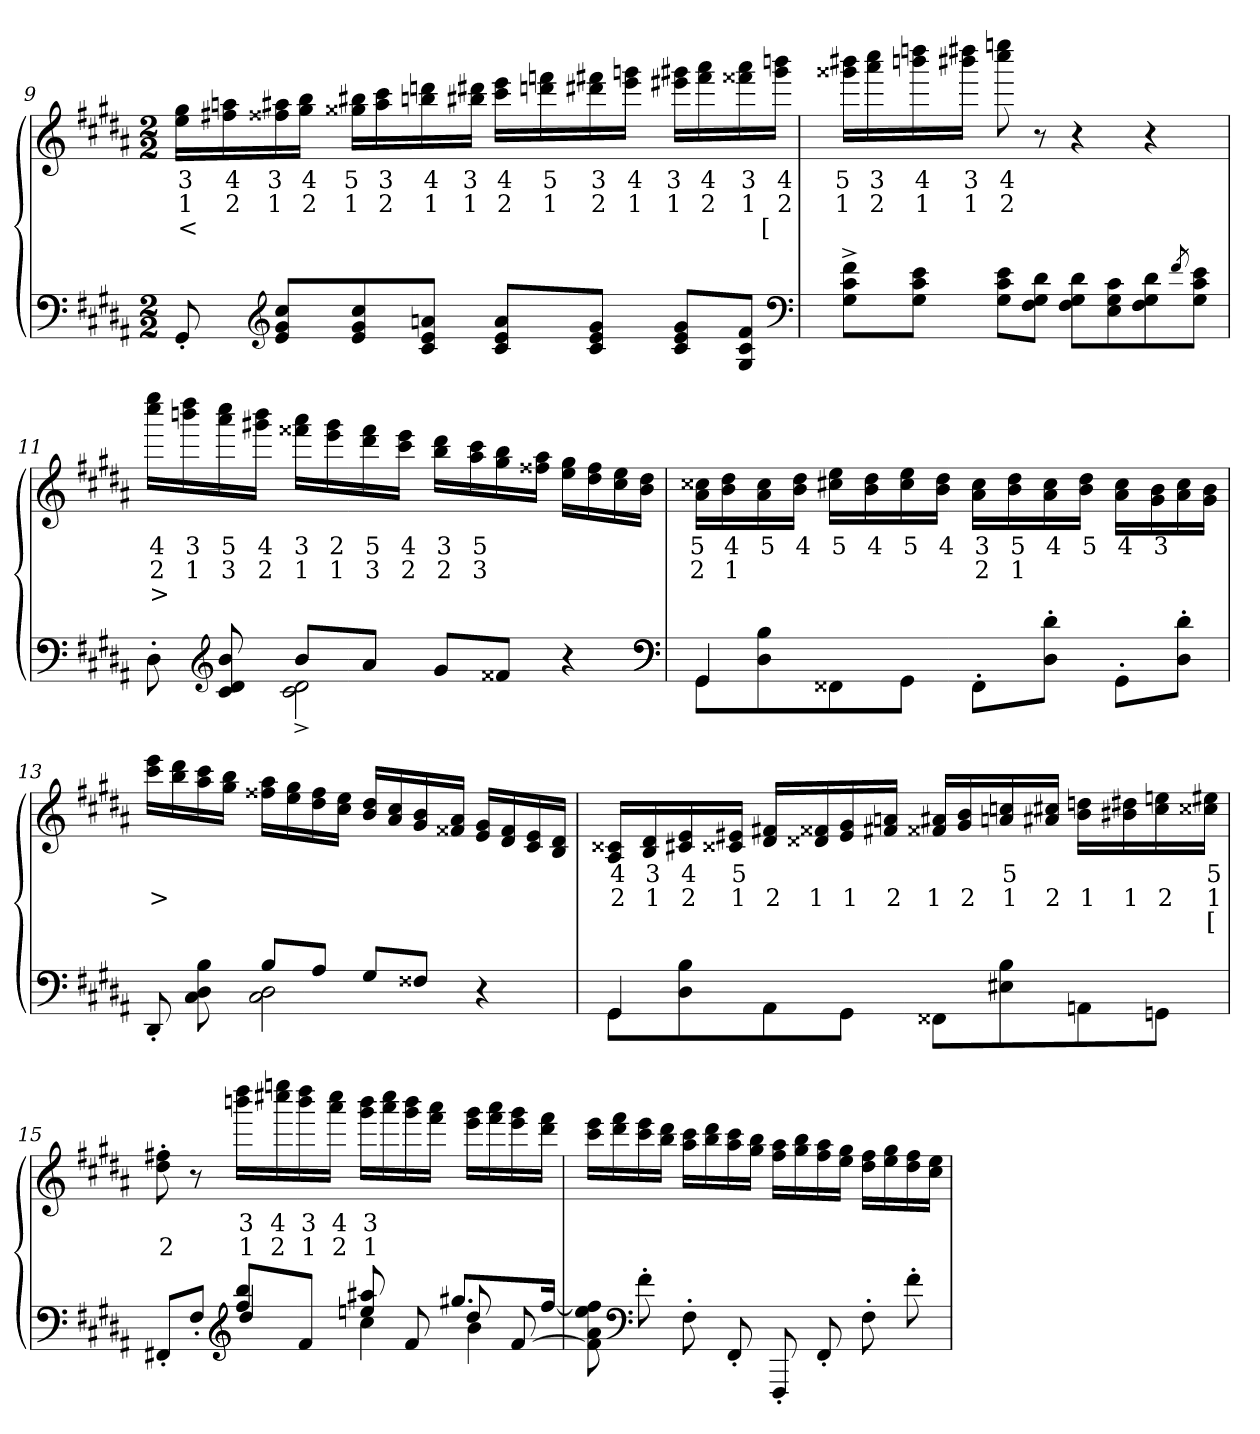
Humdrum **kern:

**kern	**kern	**text	**text	**text
*part2	*part1	*part1	*part1	*part1
*staff2	*staff1	*staff1	*staff1	*staff1
*clefF4	*clefG2	*	*	*
*k[f#c#g#d#a#]	*k[f#c#g#d#a#]	*	*	*
*M2/2	*M2/2	*	*	*
=9	=9	=9	=9	=9
8GG#'>	16gg# 16eeLL	3	1	<
.	16aan 16ff#X	4	2	.
*clefG2	*	*	*	*
8cc# 8g# 8eL	16aa#X 16ff##X	3	1	.
.	16bb 16gg#JJ	4	2	.
8cc# 8g# 8e	16bb#X 16gg##XLL	5	1	.
.	16ccc# 16aa#	3	2	.
8an 8e 8c#J	16dddn 16bbn	4	1	.
.	16ddd#X 16bb#XJJ	3	1	.
8a 8e 8c#L	16eee 16ccc#LL	4	2	.
.	16fffn 16dddn	5	1	.
8g# 8e 8c#J	16fff#X 16ddd#X	3	2	.
.	16gggn 16eeeJJ	4	1	.
8g# 8e 8c#L	16ggg#X 16eee#XLL	3	1	.
.	16aaa# 16fff#	4	2	.
8f# 8c# 8G#J	16aaa# 16fff##X	3	1	.
.	16bbbn 16ggg#JJ	4	2	[
*clefF4	*	*	*	*
=10	=10	=10	=10	=10
8f#^> 8c#^> 8G#^>L	16bbb#X 16ggg##XLL	5	1	.
.	16cccc# 16aaa#	3	2	.
8e 8c# 8G#J	16ddddn 16bbbn	4	1	.
.	16dddd#X 16bbb#XJJ	3	1	.
8e 8c# 8G#L	8eeeen 8cccc#	4	2	.
8d# 8G# 8F#J	8r	.	.	.
8d# 8G# 8F#L	4r	.	.	.
8c# 8G# 8E	.	.	.	.
8d# 8G# 8F#	4r	.	.	.
8qf#/	.	.	.	.
8e 8c# 8G#J	.	.	.	.
=11	=11	=11	=11	=11
*^	*	*	*	*
8D#'>\	4ryy	16eeee 16cccc#LL	4	2	>
.	.	16dddd# 16bbbn	3	1	.
*clefG2	*	*	*	*	*
8b 8d# 8c#	.	16cccc# 16aaa#	5	3	.
.	.	16bbb 16ggg#XJJ	4	2	.
8bL	2d#^> 2c#^>	16aaa# 16fff##XLL	3	1	.
.	.	16ggg# 16eee	2	1	.
8a#J	.	16fff## 16ddd#	5	3	.
.	.	16eee 16ccc#JJ	4	2	.
8g#L	.	16ddd# 16bbLL	3	2	.
.	.	16ccc# 16aa#	5	3	.
8f##XJ	.	16bb 16gg#	.	.	.
.	.	16aa# 16ff##JJ	.	.	.
4r	4ryy	16gg# 16eeLL	.	.	.
.	.	16ff## 16dd#	.	.	.
.	.	16ee 16cc#	.	.	.
.	.	16dd# 16bJJ	.	.	.
*clefF4	*	*	*	*	*
=12	=12	=12	=12	=12	=12
4GG#	8GG#L	16cc##X 16a#LL	5	2	.
.	.	16dd# 16b	4	1	.
.	8B 8D#	16cc## 16a#	5	.	.
.	.	16dd# 16bJJ	4	.	.
2.ryy	8FF##X	16ee 16cc#XLL	5	.	.
.	.	16dd# 16b	4	.	.
.	8GG#J	16ee 16cc#	5	.	.
.	.	16dd# 16bJJ	4	.	.
.	8FF##'>\L	16cc# 16a#LL	3	2	.
.	.	16dd# 16b	5	1	.
.	8d#'> 8D#'>J	16cc# 16a#	4	.	.
.	.	16dd# 16bJJ	5	.	.
.	8GG#'>\L	16cc#\ 16a#LL	4	.	.
.	.	16b 16g#	3	.	.
.	8d#'> 8D#'>J	16cc# 16a#	.	.	.
.	.	16b 16g#JJ	.	.	.
=13	=13	=13	=13	=13	=13
8DD#'>	4ryy	16eee 16ccc#LL	.	>	.
.	.	16ddd# 16bb	.	.	.
8B 8D# 8C#	.	16ccc# 16aa#	.	.	.
.	.	16bb 16gg#JJ	.	.	.
8BL	2D# 2C#	16aa# 16ff##XLL	.	.	.
.	.	16gg# 16ee	.	.	.
8A#J	.	16ff## 16dd#	.	.	.
.	.	16ee 16cc#JJ	.	.	.
8G#L	.	16dd# 16bLL	.	.	.
.	.	16cc# 16a#	.	.	.
8F##XJ	.	16b 16g#	.	.	.
.	.	16a# 16f##JJ	.	.	.
4r	4ryy	16g# 16eLL	.	.	.
.	.	16f## 16d#	.	.	.
.	.	16e 16c#	.	.	.
.	.	16d# 16BJJ	.	.	.
=14	=14	=14	=14	=14	=14
4GG#	8GG#L	16c##X 16A#LL	4	2	.
.	.	16d# 16B	3	1	.
.	8B 8D#	16e 16c#X	4	2	.
.	.	16e#X 16c##XJJ	5	1	.
2.ryy	8AA#	16f#X 16d#LL	.	2	.
.	.	16f##X 16d##X	.	1	.
.	8GG#J	16g# 16e#	.	1	.
.	.	16an 16f#XJJ	.	2	.
.	8FF##X\L	16a#X 16f##XLL	.	1	.
.	.	16b 16g#	.	2	.
.	8B 8E#X	16ccn 16an	5	1	.
.	.	16cc#X 16a#XJJ	.	2	.
.	8AAn	16ddn 16bLL	.	1	.
.	.	16dd#X 16b#X	.	1	.
.	8GGnJ	16een 16cc#	.	2	.
.	.	16ee#X 16cc##XJJ	5	1	[
=15	=15	=15	=15	=15	=15
*	*^	*	*	*	*
8FF#X'>/L	2.ryy	4ryy	8ff#X'> 8dd#'>	.	2	.
8F#'>J	.	.	8r	.	.	.
*clefG2	*	*	*	*	*	*
8bb 8ff#/L	.	4dd#	16dddd# 16bbbnLL	3	1	.
.	.	.	16eeeen 16cccc#X	4	2	.
8f#J	.	.	16dddd# 16bbb	3	1	.
.	.	.	16cccc# 16aaa#JJ	4	2	.
8aa#X 8een/L	.	4cc#\	16bbb 16ggg#LL	3	1	.
.	.	.	16cccc# 16aaa#	.	.	.
8f#	.	.	16bbb 16ggg#	.	.	.
.	.	.	16aaa# 16fff#JJ	.	.	.
8dd#/L	8.gg#X/L	4b\	16ggg# 16eeeLL	.	.	.
.	.	.	16aaa# 16fff#	.	.	.
[8f#J	.	.	16ggg# 16eee	.	.	.
.	[16ff#Jk	.	16fff# 16ddd#JJ	.	.	.
*v	*v	*v	*	*	*	*
=16	=16	=16	=16	=16
8ff#] 8ee 8a# 8f#]	16eee 16ccc#LL	.	.	.
.	16fff# 16ddd#	.	.	.
*clefF4	*	*	*	*
8f#'>	16eee 16ccc#	.	.	.
.	16ddd# 16bbJJ	.	.	.
8F#'>	16ccc# 16aa#LL	.	.	.
.	16ddd# 16bb	.	.	.
8FF#'>	16ccc# 16aa#	.	.	.
.	16bb 16gg#JJ	.	.	.
8FFF#'>	16aa# 16ff#LL	.	.	.
.	16bb 16gg#	.	.	.
8FF#'>	16aa# 16ff#	.	.	.
.	16gg# 16eeJJ	.	.	.
8F#'>	16ff# 16dd#LL	.	.	.
.	16gg# 16ee	.	.	.
8f#'>	16ff# 16dd#	.	.	.
.	16ee 16cc#JJ	.	.	.
=	=	=	=	=
*-	*-	*-	*-	*-
